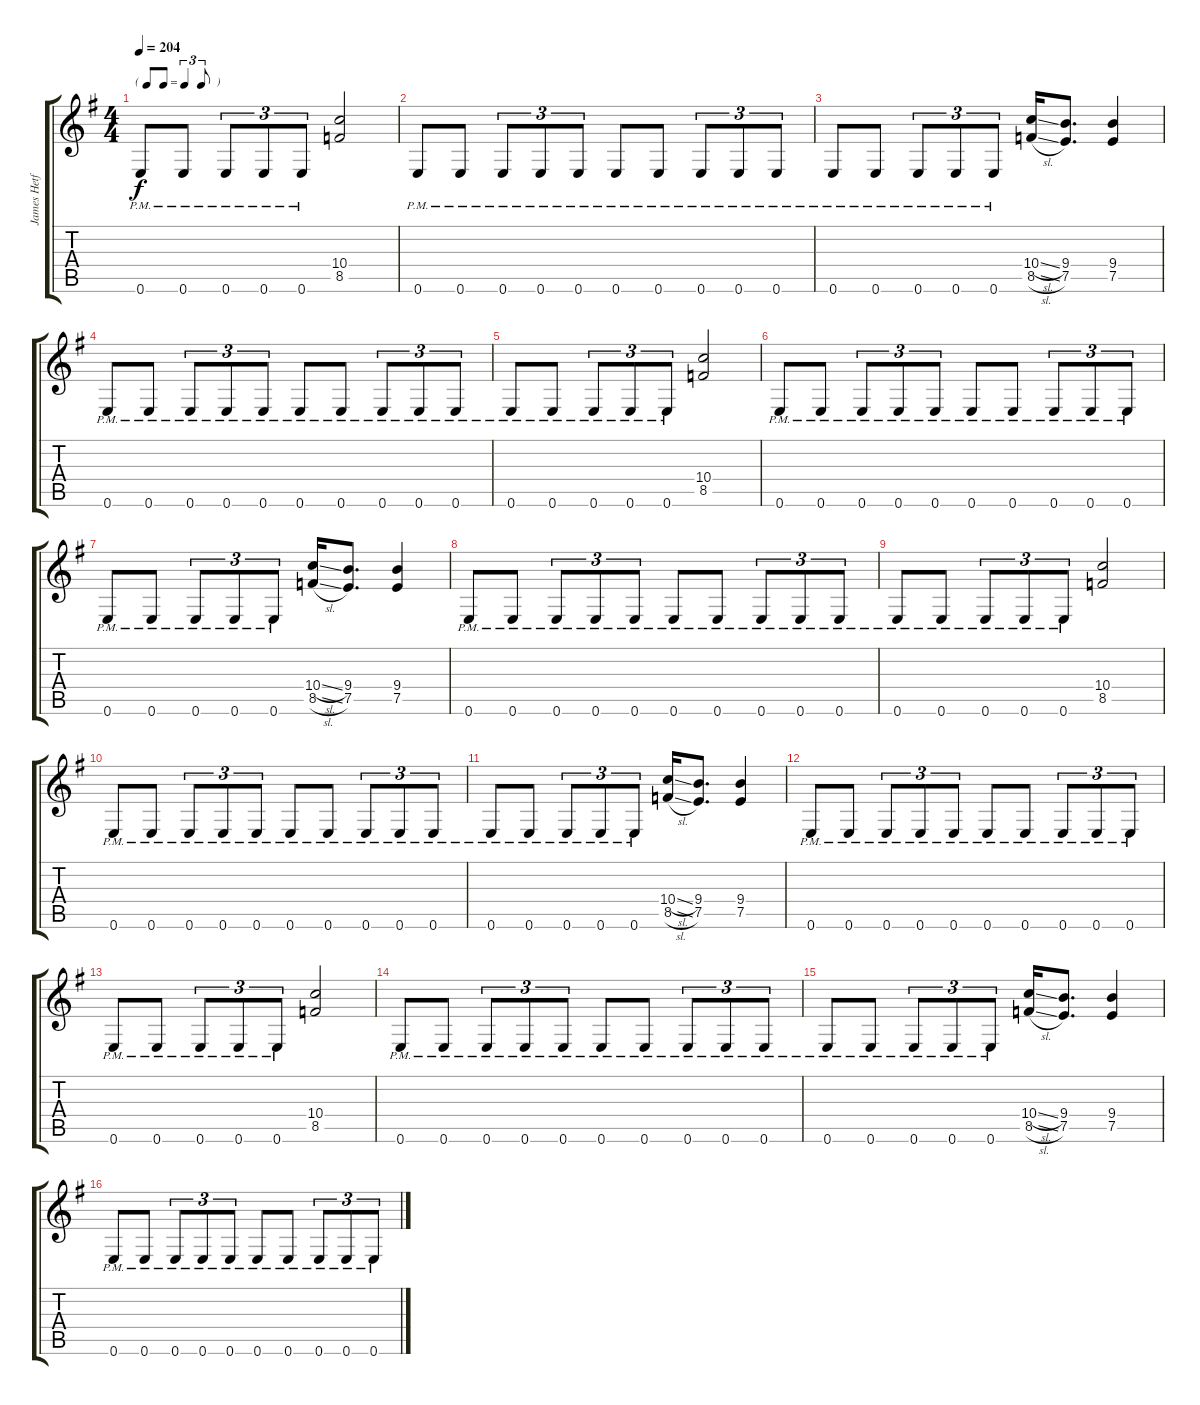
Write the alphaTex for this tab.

\track ("James Hetfield" "James Hetf") {instrument distortionguitar}
\staff {score tabs}
\tuning (E4 B3 G3 D3 A2 E2) {hide}
\ts (4 4)
\tf triplet8th
\tempo 204
\clef g2
\ks eminor
0.6{pm}.8{dy f} 0.6{pm}.8 0.6{pm}.8{tu (3 2)} 0.6{pm}.8{tu (3 2)} 0.6{pm}.8{tu (3 2)} (10.4 8.5).2 |
0.6{pm}.8 0.6{pm}.8 0.6{pm}.8{tu (3 2)} 0.6{pm}.8{tu (3 2)} 0.6{pm}.8{tu (3 2)} 0.6{pm}.8 0.6{pm}.8 0.6{pm}.8{tu (3 2)} 0.6{pm}.8{tu (3 2)} 0.6{pm}.8{tu (3 2)} |
0.6{pm}.8 0.6{pm}.8 0.6{pm}.8{tu (3 2)} 0.6{pm}.8{tu (3 2)} 0.6{pm}.8{tu (3 2)} (10.4{sl} 8.5{sl}).16 (9.4 7.5).8{d} (9.4 7.5).4 |
0.6{pm}.8 0.6{pm}.8 0.6{pm}.8{tu (3 2)} 0.6{pm}.8{tu (3 2)} 0.6{pm}.8{tu (3 2)} 0.6{pm}.8 0.6{pm}.8 0.6{pm}.8{tu (3 2)} 0.6{pm}.8{tu (3 2)} 0.6{pm}.8{tu (3 2)} |
0.6{pm}.8 0.6{pm}.8 0.6{pm}.8{tu (3 2)} 0.6{pm}.8{tu (3 2)} 0.6{pm}.8{tu (3 2)} (10.4 8.5).2 |
0.6{pm}.8 0.6{pm}.8 0.6{pm}.8{tu (3 2)} 0.6{pm}.8{tu (3 2)} 0.6{pm}.8{tu (3 2)} 0.6{pm}.8 0.6{pm}.8 0.6{pm}.8{tu (3 2)} 0.6{pm}.8{tu (3 2)} 0.6{pm}.8{tu (3 2)} |
0.6{pm}.8 0.6{pm}.8 0.6{pm}.8{tu (3 2)} 0.6{pm}.8{tu (3 2)} 0.6{pm}.8{tu (3 2)} (10.4{sl} 8.5{sl}).16 (9.4 7.5).8{d} (9.4 7.5).4 |
0.6{pm}.8 0.6{pm}.8 0.6{pm}.8{tu (3 2)} 0.6{pm}.8{tu (3 2)} 0.6{pm}.8{tu (3 2)} 0.6{pm}.8 0.6{pm}.8 0.6{pm}.8{tu (3 2)} 0.6{pm}.8{tu (3 2)} 0.6{pm}.8{tu (3 2)} |
0.6{pm}.8 0.6{pm}.8 0.6{pm}.8{tu (3 2)} 0.6{pm}.8{tu (3 2)} 0.6{pm}.8{tu (3 2)} (10.4 8.5).2 |
0.6{pm}.8 0.6{pm}.8 0.6{pm}.8{tu (3 2)} 0.6{pm}.8{tu (3 2)} 0.6{pm}.8{tu (3 2)} 0.6{pm}.8 0.6{pm}.8 0.6{pm}.8{tu (3 2)} 0.6{pm}.8{tu (3 2)} 0.6{pm}.8{tu (3 2)} |
0.6{pm}.8 0.6{pm}.8 0.6{pm}.8{tu (3 2)} 0.6{pm}.8{tu (3 2)} 0.6{pm}.8{tu (3 2)} (10.4{sl} 8.5{sl}).16 (9.4 7.5).8{d} (9.4 7.5).4 |
0.6{pm}.8 0.6{pm}.8 0.6{pm}.8{tu (3 2)} 0.6{pm}.8{tu (3 2)} 0.6{pm}.8{tu (3 2)} 0.6{pm}.8 0.6{pm}.8 0.6{pm}.8{tu (3 2)} 0.6{pm}.8{tu (3 2)} 0.6{pm}.8{tu (3 2)} |
0.6{pm}.8 0.6{pm}.8 0.6{pm}.8{tu (3 2)} 0.6{pm}.8{tu (3 2)} 0.6{pm}.8{tu (3 2)} (10.4 8.5).2 |
0.6{pm}.8 0.6{pm}.8 0.6{pm}.8{tu (3 2)} 0.6{pm}.8{tu (3 2)} 0.6{pm}.8{tu (3 2)} 0.6{pm}.8 0.6{pm}.8 0.6{pm}.8{tu (3 2)} 0.6{pm}.8{tu (3 2)} 0.6{pm}.8{tu (3 2)} |
0.6{pm}.8 0.6{pm}.8 0.6{pm}.8{tu (3 2)} 0.6{pm}.8{tu (3 2)} 0.6{pm}.8{tu (3 2)} (10.4{sl} 8.5{sl}).16 (9.4 7.5).8{d} (9.4 7.5).4 |
0.6{pm}.8 0.6{pm}.8 0.6{pm}.8{tu (3 2)} 0.6{pm}.8{tu (3 2)} 0.6{pm}.8{tu (3 2)} 0.6{pm}.8 0.6{pm}.8 0.6{pm}.8{tu (3 2)} 0.6{pm}.8{tu (3 2)} 0.6{pm}.8{tu (3 2)}
